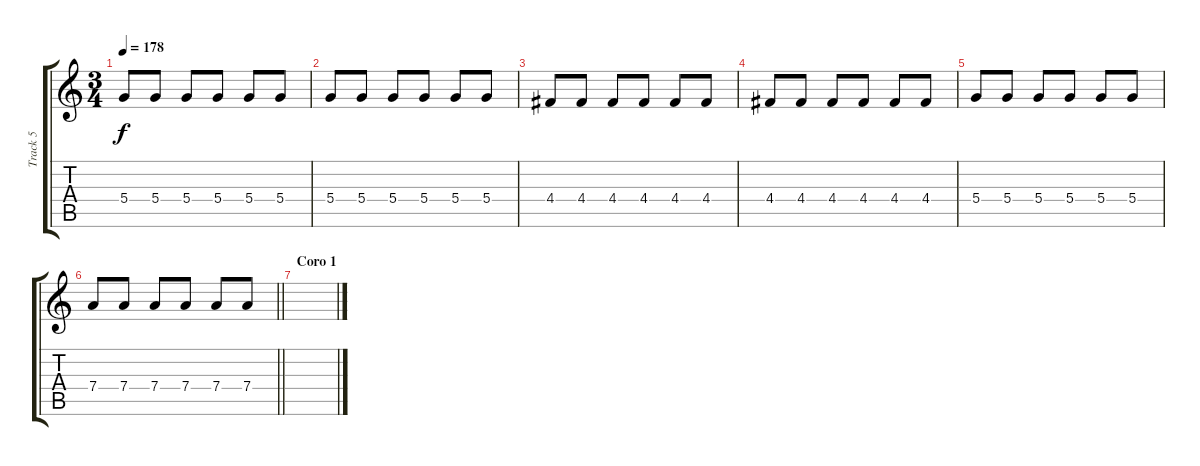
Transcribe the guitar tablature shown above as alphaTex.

\track ("Track 5" "Track 5") {instrument electricguitarclean}
\staff {score tabs}
\tuning (E4 B3 G3 D3 A2 E2) {hide}
\ts (3 4)
\tempo 178
\clef g2
\ks c
5.4.8{dy f} 5.4.8 5.4.8 5.4.8 5.4.8 5.4.8 |
5.4.8 5.4.8 5.4.8 5.4.8 5.4.8 5.4.8 |
4.4.8 4.4.8 4.4.8 4.4.8 4.4.8 4.4.8 |
4.4.8 4.4.8 4.4.8 4.4.8 4.4.8 4.4.8 |
5.4.8 5.4.8 5.4.8 5.4.8 5.4.8 5.4.8 |
\barLineRight lightlight
7.4.8 7.4.8 7.4.8 7.4.8 7.4.8 7.4.8 |
\section ("" "Coro 1")
